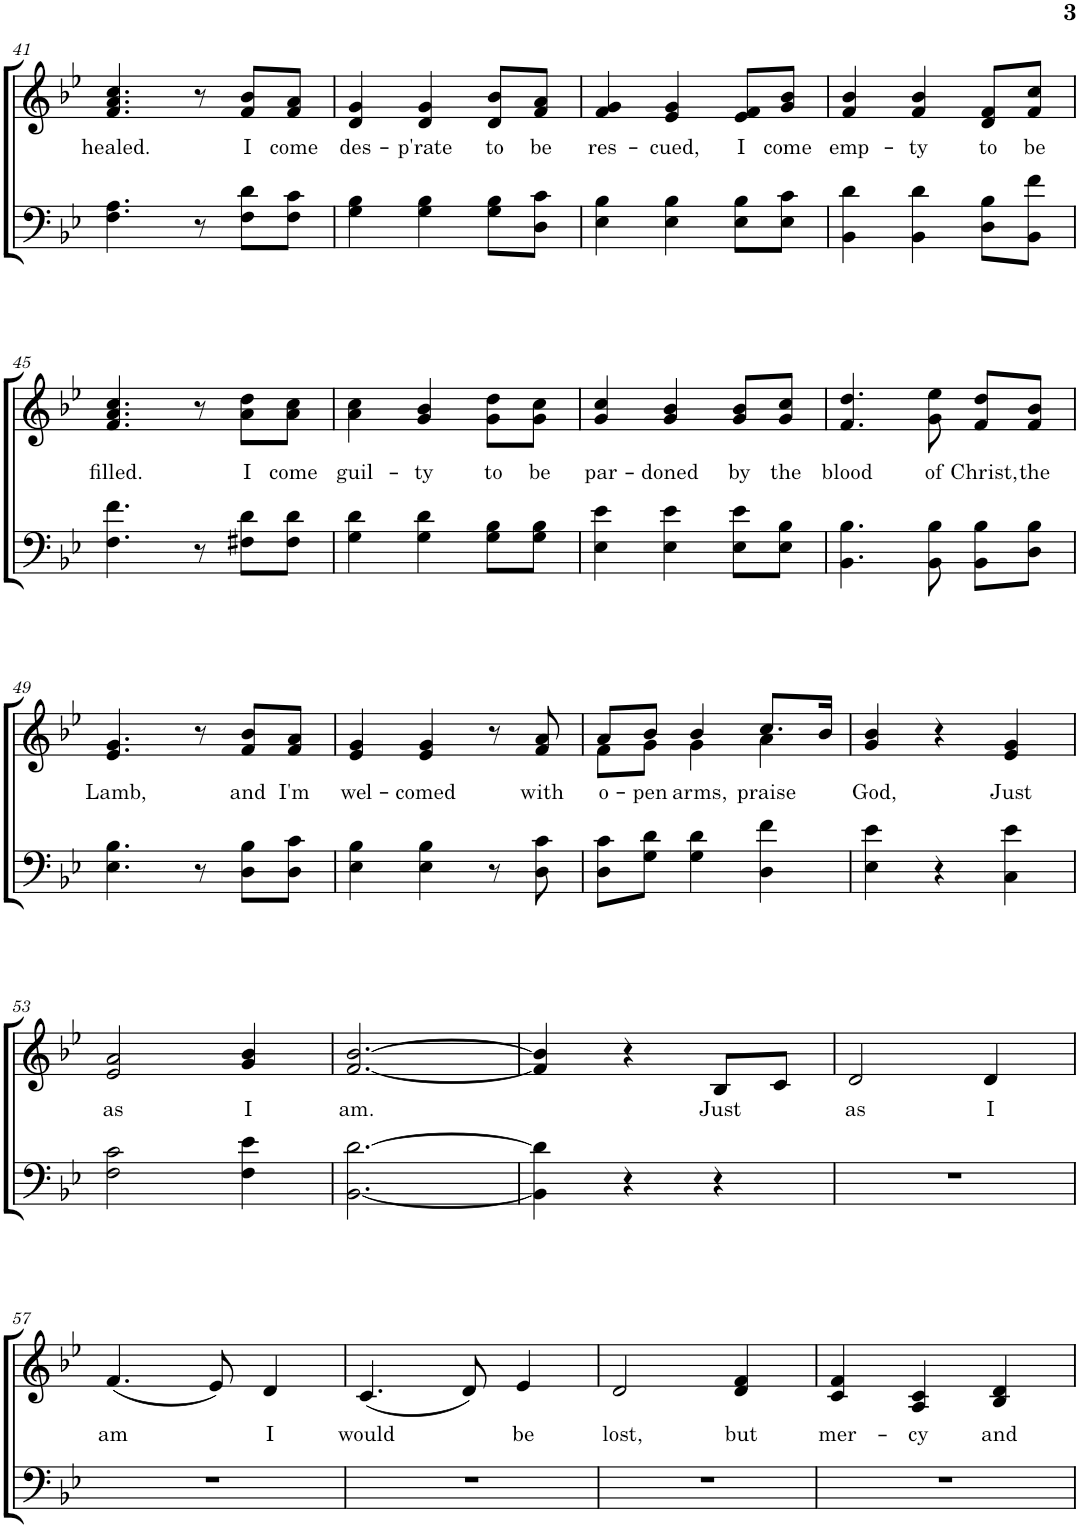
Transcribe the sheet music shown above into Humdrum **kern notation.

**kern	**kern	**text
*part2	*part1	*part1
*staff2	*staff1	*staff1
*I"TENOR BASS	*I"SOPRANO ALTO	*
!!LO:PB:g=z
*clefF4	*clefG2	*
*k[b-e-]	*k[b-e-]	*
*M3/4	*M3/4	*
=41	=41	=41
!	!	!LO:LY:b
4.F\ 4.A\	4.f/ 4.a/ 4.cc/	healed.
8r	8r	.
!	!	!LO:LY:b
8F\ 8d\L	8f/ 8b-/L	I
!	!	!LO:LY:b
8F\ 8c\J	8f/ 8a/J	come
=42	=42	=42
!	!	!LO:LY:b
4G\ 4B-\	4d/ 4g/	des-
!	!	!LO:LY:b
4G\ 4B-\	4d/ 4g/	-p'rate
!	!	!LO:LY:b
8G\ 8B-\L	8d/ 8b-/L	to
!	!	!LO:LY:b
8D\ 8c\J	8f/ 8a/J	be
=43	=43	=43
!	!	!LO:LY:b
4E-\ 4B-\	4f/ 4g/	res-
!	!	!LO:LY:b
4E-\ 4B-\	4e-/ 4g/	-cued,
!	!	!LO:LY:b
8E-\ 8B-\L	8e-/ 8f/L	I
!	!	!LO:LY:b
8E-\ 8c\J	8g/ 8b-/J	come
=44	=44	=44
!	!	!LO:LY:b
4BB-\ 4d\	4f/ 4b-/	emp-
!	!	!LO:LY:b
4BB-\ 4d\	4f/ 4b-/	-ty
!	!	!LO:LY:b
8D\ 8B-\L	8d/ 8f/L	to
!	!	!LO:LY:b
8BB-\ 8f\J	8f/ 8cc/J	be
!!LO:LB:g=z
=45	=45	=45
!	!	!LO:LY:b
4.F\ 4.f\	4.f/ 4.a/ 4.cc/	filled.
8r	8r	.
!	!	!LO:LY:b
8F#X\ 8d\L	8a\ 8dd\L	I
!	!	!LO:LY:b
8F#\ 8d\J	8a\ 8cc\J	come
=46	=46	=46
!	!	!LO:LY:b
4G\ 4d\	4a\ 4cc\	guil-
!	!	!LO:LY:b
4G\ 4d\	4g/ 4b-/	-ty
!	!	!LO:LY:b
8G\ 8B-\L	8g\ 8dd\L	to
!	!	!LO:LY:b
8G\ 8B-\J	8g\ 8cc\J	be
=47	=47	=47
!	!	!LO:LY:b
4E-\ 4e-\	4g/ 4cc/	par-
!	!	!LO:LY:b
4E-\ 4e-\	4g/ 4b-/	-doned
!	!	!LO:LY:b
8E-\ 8e-\L	8g/ 8b-/L	by
!	!	!LO:LY:b
8E-\ 8B-\J	8g/ 8cc/J	the
=48	=48	=48
!	!	!LO:LY:b
4.BB-\ 4.B-\	4.f/ 4.dd/	blood
!	!	!LO:LY:b
8BB-\ 8B-\	8g\ 8ee-\	of
!	!	!LO:LY:b
8BB-\ 8B-\L	8f/ 8dd/L	Christ,
!	!	!LO:LY:b
8D\ 8B-\J	8f/ 8b-/J	the
!!LO:LB:g=z
=49	=49	=49
!	!	!LO:LY:b
4.E-\ 4.B-\	4.e-/ 4.g/	Lamb,
8r	8r	.
!	!	!LO:LY:b
8D\ 8B-\L	8f/ 8b-/L	and
!	!	!LO:LY:b
8D\ 8c\J	8f/ 8a/J	I'm
=50	=50	=50
!	!	!LO:LY:b
4E-\ 4B-\	4e-/ 4g/	wel-
!	!	!LO:LY:b
4E-\ 4B-\	4e-/ 4g/	-comed
8r	8r	.
!	!	!LO:LY:b
8D\ 8c\	8f/ 8a/	with
=51	=51	=51
!	!	!LO:LY:b
*	*^	*
8D\ 8c\L	8a/L	8f\L	o-
!	!	!	!LO:LY:b
8G\ 8d\J	8b-/J	8g\J	-pen
!	!	!	!LO:LY:b
4G\ 4d\	4b-/	4g\	arms,
!	!	!	!LO:LY:b
4D\ 4f\	8.cc/L	4a\	praise
.	16b-/Jk	.	.
*	*v	*v	*
=52	=52	=52
!	!	!LO:LY:b
4E-\ 4e-\	4g/ 4b-/	God,
4r	4r	.
!	!	!LO:LY:b
4C\ 4e-\	4e-/ 4g/	Just
!!LO:LB:g=z
=53	=53	=53
!	!	!LO:LY:b
2F\ 2c\	2e-/ 2a/	as
!	!	!LO:LY:b
4F\ 4e-\	4g/ 4b-/	I
=54	=54	=54
!	!	!LO:LY:b
[2.BB-\ [2.d\	[2.f/ [2.b-/	am.
=55	=55	=55
4BB-\] 4d\]	4f/] 4b-/]	.
4r	4r	.
!	!	!LO:LY:b
4r	8B-/L	Just
.	8c/J	.
=56	=56	=56
!	!	!LO:LY:b
2.r	2d/	as
!	!	!LO:LY:b
.	4d/	I
!!LO:LB:g=z
=57	=57	=57
!	!	!LO:LY:b
2.r	(4.f/	am
.	8e-/)	.
!	!	!LO:LY:b
.	4d/	I
=58	=58	=58
!	!	!LO:LY:b
2.r	(4.c/	would
.	8d/)	.
!	!	!LO:LY:b
.	4e-/	be
=59	=59	=59
!	!	!LO:LY:b
2.r	2d/	lost,
!	!	!LO:LY:b
.	4d/ 4f/	but
=60	=60	=60
!	!	!LO:LY:b
2.r	4c/ 4f/	mer-
!	!	!LO:LY:b
.	4A/ 4c/	-cy
!	!	!LO:LY:b
.	4B-/ 4d/	and
=	=	=
*-	*-	*-
